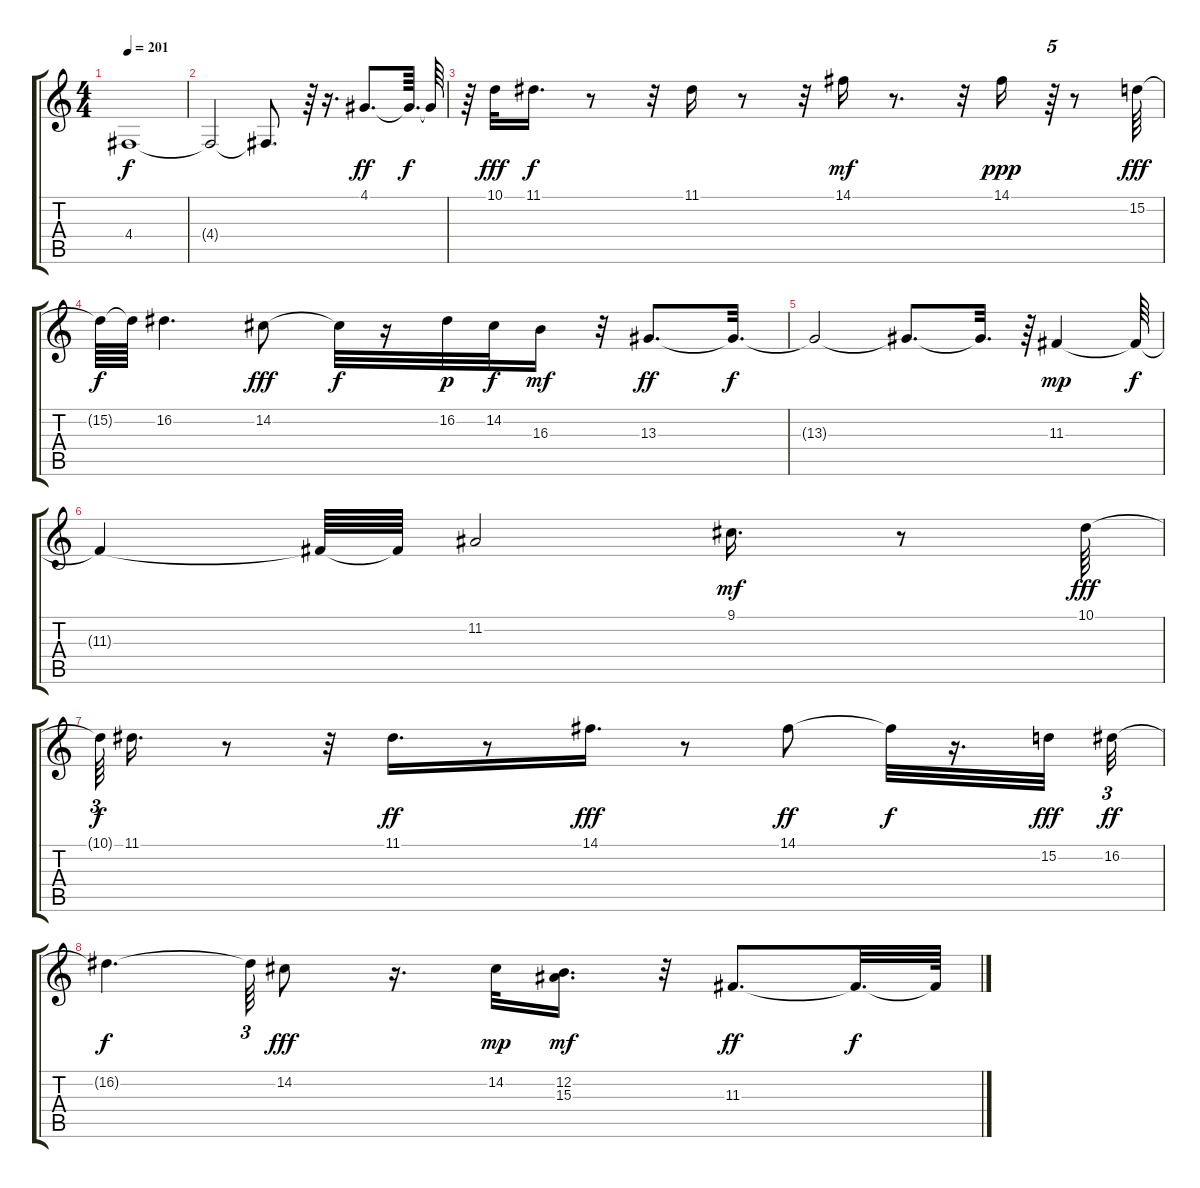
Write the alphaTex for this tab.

\track "" {instrument vibraphone}
\staff {score tabs}
\tuning (E4 B3 G3 D3 A2 E2) {hide}
\ts (4 4)
\tempo 201
\clef g2
\ks c
4.4{t}.1{dy f} |
4.4{t}.2 4.4{t}.8{d} r.64 r.16{d} 4.1.8{d dy ff} 4.1{t}.64{d dy f} 4.1{t}.64 |
r.64 10.1.32{dy fff} 11.1.16{d dy f} r.8 r.32 11.1.16 r.8 r.32 14.1.16{dy mf} r.8{d} r.32 14.1.16{dy ppp} r.64{tu (5 4)} r.8 15.2.64{dy fff} |
15.2{t}.64{dy f} 15.2{t}.64 16.2.4{d} 14.2.8{dy fff} 14.2{t}.32{dy f} r.16 16.2.32{dy p} 14.2.32{dy f} 16.3.16{dy mf} r.32 13.3.8{d dy ff} 13.3{t}.32{d dy f} |
13.3{t}.2 13.3{t}.8{d} 13.3{t}.32{d} r.64 11.3.4{dy mp} 11.3{t}.64{dy f} |
11.3{t}.4 11.3{t}.64 11.3{t}.64 11.2.2 9.1.16{d dy mf} r.8 10.1.64{dy fff} |
10.1{t}.64{tu (3 2) dy f} 11.1.16{d} r.8 r.32 11.1.16{d dy ff} r.8 14.1.16{d dy fff} r.8 14.1.8{dy ff} 14.1{t}.32{dy f} r.16{d} 15.2.32{dy fff} 16.2.32{tu (3 2) dy ff} |
16.2{t}.4{d dy f} 16.2{t}.64{tu (3 2)} 14.2.8{dy fff} r.16{d} 14.2.32{dy mp} (12.2 15.3).16{d dy mf} r.32 11.3.8{d dy ff} 11.3{t}.32{d dy f} 11.3{t}.64
